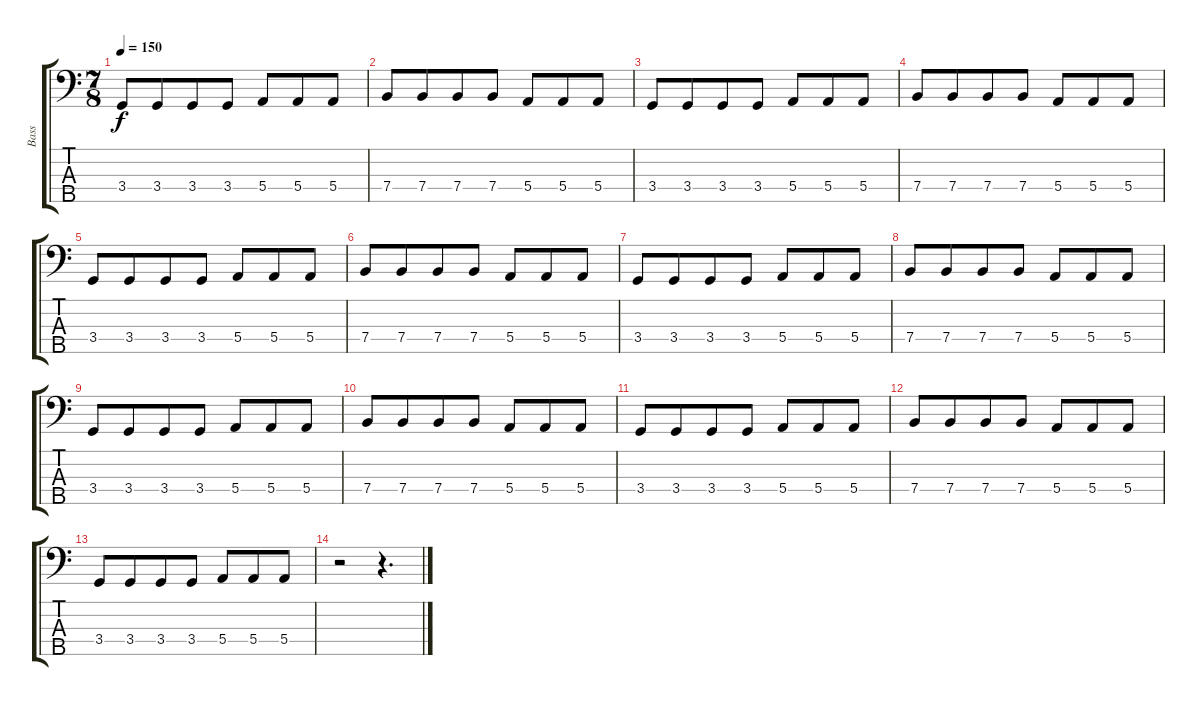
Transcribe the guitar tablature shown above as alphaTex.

\track ("Bass" "Bass") {instrument electricbasspick}
\staff {score tabs}
\tuning (G2 D2 A1 E1 B0) {hide}
\ts (7 8)
\tempo 150
\clef f4
\ks c
3.4.8{dy f} 3.4.8 3.4.8 3.4.8 5.4.8 5.4.8 5.4.8 |
7.4.8 7.4.8 7.4.8 7.4.8 5.4.8 5.4.8 5.4.8 |
3.4.8 3.4.8 3.4.8 3.4.8 5.4.8 5.4.8 5.4.8 |
7.4.8 7.4.8 7.4.8 7.4.8 5.4.8 5.4.8 5.4.8 |
3.4.8 3.4.8 3.4.8 3.4.8 5.4.8 5.4.8 5.4.8 |
7.4.8 7.4.8 7.4.8 7.4.8 5.4.8 5.4.8 5.4.8 |
3.4.8 3.4.8 3.4.8 3.4.8 5.4.8 5.4.8 5.4.8 |
7.4.8 7.4.8 7.4.8 7.4.8 5.4.8 5.4.8 5.4.8 |
3.4.8 3.4.8 3.4.8 3.4.8 5.4.8 5.4.8 5.4.8 |
7.4.8 7.4.8 7.4.8 7.4.8 5.4.8 5.4.8 5.4.8 |
3.4.8 3.4.8 3.4.8 3.4.8 5.4.8 5.4.8 5.4.8 |
7.4.8 7.4.8 7.4.8 7.4.8 5.4.8 5.4.8 5.4.8 |
3.4.8 3.4.8 3.4.8 3.4.8 5.4.8 5.4.8 5.4.8 |
r.2 r.4{d}
